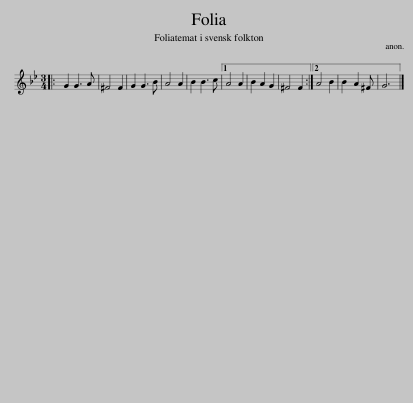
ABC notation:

X:1
L:1/8
M:3/4
I:linebreak $
K:Gmin
V:1 treble
V:1
|: G2 G3 A | ^F4 F2 | G2 G3 B | A4 A2 | B2 B3 c |1 %5
 A4 A2 | B2 A2 G2 | ^F4 F2 :|2 A4 B2 | B2 A2 ^F | %10
 G6 |] %11
